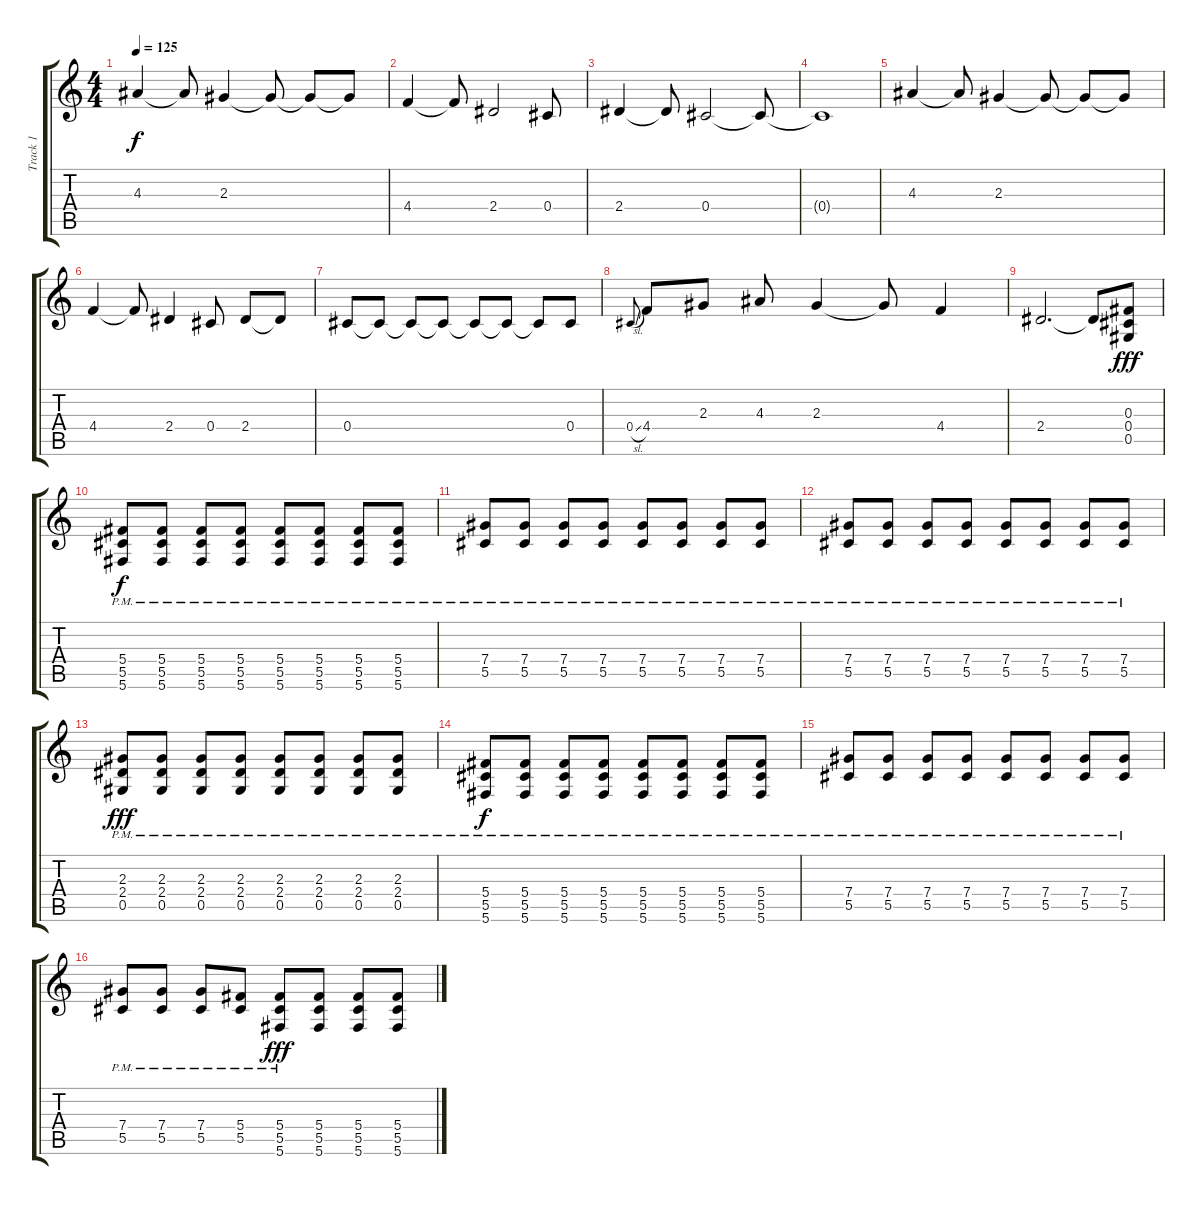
\track ("Track 1" "Track 1") {instrument distortionguitar}
\staff {score tabs}
\tuning (Eb4 Bb3 Gb3 Db3 Ab2 Db2) {hide}
\ts (4 4)
\tempo 125
\clef g2
\ks c
4.3.4{dy f} 4.3{t}.8 2.3.4 2.3{t}.8 2.3{t}.8 2.3{t}.8 |
4.4.4 4.4{t}.8 2.4.2 0.4.8 |
2.4.4 2.4{t}.8 0.4.2 0.4{t}.8 |
0.4{t}.1 |
4.3.4 4.3{t}.8 2.3.4 2.3{t}.8 2.3{t}.8 2.3{t}.8 |
4.4.4 4.4{t}.8 2.4.4 0.4.8 2.4.8 2.4{t}.8 |
0.4.8 0.4{t}.8 0.4{t}.8 0.4{t}.8 0.4{t}.8 0.4{t}.8 0.4{t}.8 0.4.8 |
0.4{sl}.8{gr onbeat} 4.4.8 2.3.8 4.3.8 2.3.4 2.3{t}.8 4.4.4 |
2.4.2{d} 2.4{t}.8 (0.3 0.4 0.5).8{dy fff} |
(5.4{pm} 5.5{pm} 5.6{pm}).8{dy f} (5.4{pm} 5.5{pm} 5.6{pm}).8 (5.4{pm} 5.5{pm} 5.6{pm}).8 (5.4{pm} 5.5{pm} 5.6{pm}).8 (5.4{pm} 5.5{pm} 5.6{pm}).8 (5.4{pm} 5.5{pm} 5.6{pm}).8 (5.4{pm} 5.5{pm} 5.6{pm}).8 (5.4{pm} 5.5{pm} 5.6{pm}).8 |
(7.4{pm} 5.5{pm}).8 (7.4{pm} 5.5{pm}).8 (7.4{pm} 5.5{pm}).8 (7.4{pm} 5.5{pm}).8 (7.4{pm} 5.5{pm}).8 (7.4{pm} 5.5{pm}).8 (7.4{pm} 5.5{pm}).8 (7.4{pm} 5.5{pm}).8 |
(7.4{pm} 5.5{pm}).8 (7.4{pm} 5.5{pm}).8 (7.4{pm} 5.5{pm}).8 (7.4{pm} 5.5{pm}).8 (7.4{pm} 5.5{pm}).8 (7.4{pm} 5.5{pm}).8 (7.4{pm} 5.5{pm}).8 (7.4{pm} 5.5{pm}).8 |
(2.3{pm} 2.4{pm} 0.5{pm}).8{dy fff} (2.3{pm} 2.4{pm} 0.5{pm}).8 (2.3{pm} 2.4{pm} 0.5{pm}).8 (2.3{pm} 2.4{pm} 0.5{pm}).8 (2.3{pm} 2.4{pm} 0.5{pm}).8 (2.3{pm} 2.4{pm} 0.5{pm}).8 (2.3{pm} 2.4{pm} 0.5{pm}).8 (2.3{pm} 2.4{pm} 0.5{pm}).8 |
(5.4{pm} 5.5{pm} 5.6{pm}).8{dy f} (5.4{pm} 5.5{pm} 5.6{pm}).8 (5.4{pm} 5.5{pm} 5.6{pm}).8 (5.4{pm} 5.5{pm} 5.6{pm}).8 (5.4{pm} 5.5{pm} 5.6{pm}).8 (5.4{pm} 5.5{pm} 5.6{pm}).8 (5.4{pm} 5.5{pm} 5.6{pm}).8 (5.4{pm} 5.5{pm} 5.6{pm}).8 |
(7.4{pm} 5.5{pm}).8 (7.4{pm} 5.5{pm}).8 (7.4{pm} 5.5{pm}).8 (7.4{pm} 5.5{pm}).8 (7.4{pm} 5.5{pm}).8 (7.4{pm} 5.5{pm}).8 (7.4{pm} 5.5{pm}).8 (7.4{pm} 5.5{pm}).8 |
(7.4{pm} 5.5{pm}).8 (7.4{pm} 5.5{pm}).8 (7.4{pm} 5.5{pm}).8 (5.4{pm} 5.5{pm}).8 (5.4{pm} 5.5{pm} 5.6{pm}).8{dy fff} (5.4 5.5 5.6).8 (5.4 5.5 5.6).8 (5.4 5.5 5.6).8
